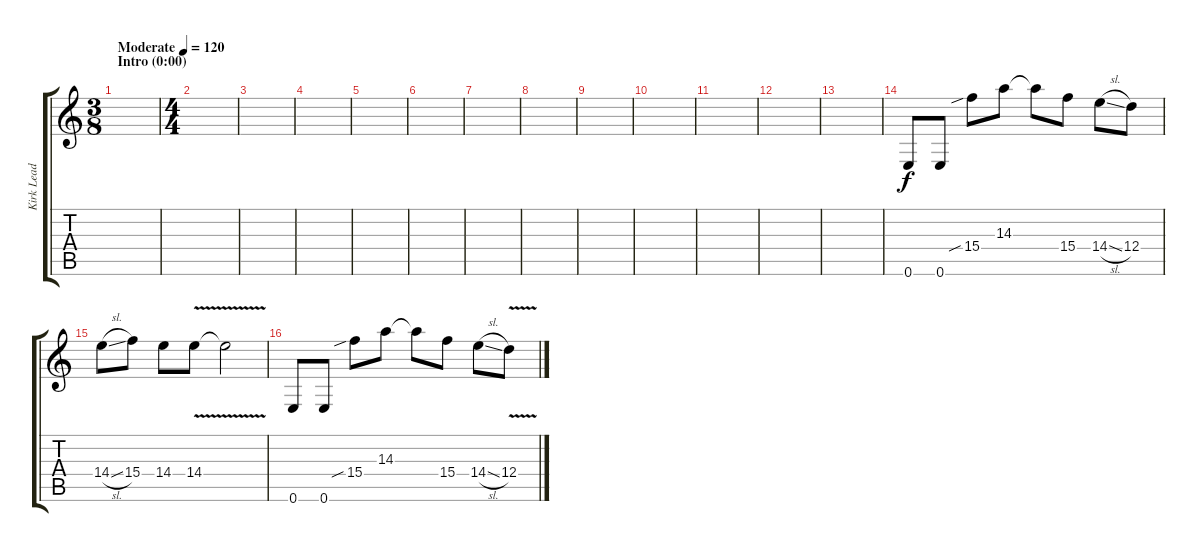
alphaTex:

\track ("Kirk Lead II" "Kirk Lead ") {instrument distortionguitar}
\staff {score tabs}
\tuning (E4 B3 G3 D3 A2 E2) {hide}
\ts (3 8)
\section ("" "Intro (0:00)")
\tempo (120 "Moderate")
\clef g2
\ks c
|
\ts (4 4)
|
|
|
|
|
|
|
|
|
|
|
|
0.6.8 0.6.8 15.4{sib}.8 14.3.8 14.3{t}.8 15.4.8 14.4{sl}.8 12.4.8 |
14.4{sl}.8 15.4.8 14.4.8 14.4{v}.8 14.4{t}.2 |
0.6.8 0.6.8 15.4{sib}.8 14.3.8 14.3{t}.8 15.4.8 14.4{sl}.8 12.4{v}.8
